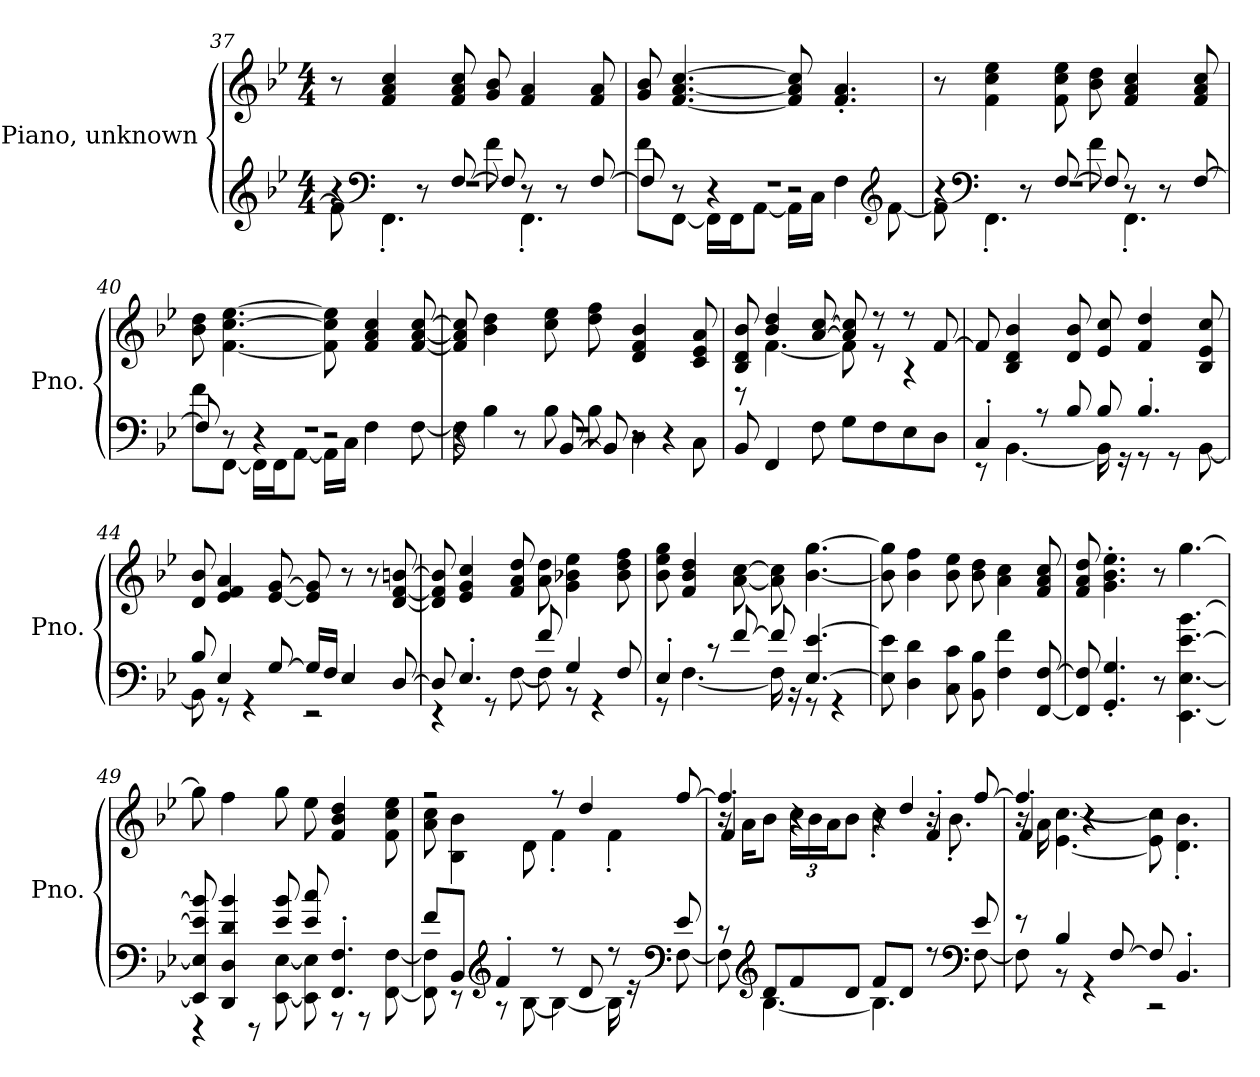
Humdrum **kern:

**kern	**kern
*part1	*part1
*staff2	*staff1
*I"Piano, unknown	*
*I'Pno.	*
*clefG2	*clefG2
*k[b-e-]	*k[b-e-]
*M4/4	*M4/4
=37	=37
*^	*
*	*^	*
1r	8f\]	4r	8r
*clefF4	*	*	*
.	4.FF'\	.	4f/ 4a/ 4cc/
.	.	8r	.
.	.	[8F/	8f/ 8a/ 8cc/
.	8f\	8F/]	8g/ 8b-/
.	4.FF'\	8r	4f/ 4a/
.	.	8r	.
.	.	[8F/	8f/ 8a/
!!LO:LB:g=z
=38	=38	=38	=38
1r	8f\L	8F/]	8g/ 8b-/
.	[8FF\J	8r	[4.f/ [4.a/ [4.cc/
.	16FF\LL]	4r	.
.	16FF\J	.	.
.	[8AA\J	.	.
.	16AA\LL]	2r	8f/] 8a/] 8cc/]
.	16C\JJ	.	.
.	4F\	.	4.f/' 4.a/'
*clefG2	*	*	*
.	[8f\	.	.
=39	=39	=39	=39
1r	8f\]	4r	8r
*clefF4	*	*	*
.	4.FF'\	.	4f\ 4cc\ 4ee-\
.	.	8r	.
.	.	[8F/	8f\ 8cc\ 8ee-\
.	8f\	8F/]	8b-\ 8dd\
.	4.FF'\	8r	4f/ 4a/ 4cc/
.	.	8r	.
.	.	[8F/	8f/ 8a/ 8cc/
=40	=40	=40	=40
1r	8f\L	8F/]	8b-\ 8dd\
.	[8FF\J	8r	[4.f\ [4.cc\ [4.ee-\
.	16FF\LL]	4r	.
.	16FF\J	.	.
.	[8AA\J	.	.
.	16AA\LL]	2r	8f\] 8cc\] 8ee-\]
.	16C\JJ	.	.
.	4F\	.	4f/ 4a/ 4cc/
.	[8F\	.	[8f/ [8a/ [8cc/
!!LO:LB:g=z
=41	=41	=41	=41
1r	8F\]	4r	8f/] 8a/] 8cc/]
.	4B-\	.	4b-\ 4dd\
.	.	8r	.
.	8B-\	[8BB-/	8cc\ 8ee-\
.	8B-\	8BB-/]	8dd\ 8ff\
.	4D\	8r	4d/ 4f/ 4b-/
.	.	4r	.
.	8C\	.	8c/ 8e-/ 8a/
*v	*v	*v	*
=42	=42
*	*^
8BB-/	8B-/ 8d/ 8b-/	8r
4FF/	4b-/ 4dd/	[4.f\
8F\	[8a/ [8cc/	.
8G\L	8a/] 8cc/]	8f\]
8F\	8r	8r
8E-\	8r	4r
8D\J	[8f/	.
*	*v	*v
=43	=43
*^	*
4C'/	8r	8f/]
.	[4.BB-\	4B-/ 4d/ 4b-/
8r	.	.
8B-/	.	8d/ 8b-/
8B-/	16BB-\]	8e-/ 8cc/
.	16r	.
4.B-'/	8r	4f/ 4dd/
.	8r	.
.	[8BB-\	8B-/ 8e-/ 8cc/
!!LO:LB:g=z
=44	=44	=44
8B-/	8BB-\]	8d/ 8b-/
4E-/	8r	4e-/ 4f/ 4a/
.	4r	.
[8G/	.	[8e-/ [8g/
16G/LL]	2r	8e-/] 8g/]
16F/JJ	.	.
4E-/	.	8r
.	.	8r
[8D/	.	[8d/ [8f/ [8bn/
=45	=45	=45
8D/]	4r	8d/] 8f/] 8b/]
4.E-'/	.	4e-/ 4g/ 4cc/
.	8r	.
.	[8F\	8f/ 8a/ 8dd/
8f/	8F\]	8a\ 8dd\
4G/	8r	4g\ 4b-X\ 4ee-\
.	4r	.
8F/	.	8b-\ 8dd\ 8ff\
=46	=46	=46
4E-'/	8r	8b-\ 8ee-\ 8gg\
.	[4.F\	4f/ 4b-/ 4dd/
8r	.	.
[8f/	.	[8a\ [8cc\
8f/]	16F\]	8a\] 8cc\]
.	16r	.
[4.E-/ [4.e-/	8r	[4.b-\ [4.gg\
.	4r	.
*v	*v	*
=47	=47
8E-\] 8e-\]	8b-\] 8gg\]
4D\ 4d\	4b-\ 4ff\
8C\ 8c\	8b-\ 8ee-\
8BB-\ 8B-\	8b-\ 8dd\
4F\ 4f\	4a\ 4cc\
[8FF/ [8F/	8f/ 8a/ 8cc/
!!LO:LB:g=z
=48	=48
8FF/] 8F/]	8f/ 8a/ 8dd/
4.GG/' 4.G/'	4.g\' 4.b-\' 4.ee-\'
8r	8r
[4.EE-\ [4.E-\ [4.e-\ [4.b-\	[4.gg\
=49	=49
*^	*
8EE-/] 8E-/] 8e-/] 8b-/]	4r	8gg\]
4DD/ 4D/ 4d/ 4b-/	.	4ff\
.	8r	.
8e-/ 8b-/	[8EE-\ [8E-\	8gg\
8e-/ 8cc/	8EE-\] 8E-\]	8ee-\
4.FF/' 4.F/'	8r	4f/ 4b-/ 4dd/
.	8r	.
.	[8FF\ [8F\	8f\ 8cc\ 8ee-\
=50	=50	=50
*	*	*^
8f/L	8FF\] 8F\]	2r	8a\ 8cc\
8BB-/J	8r	.	4B-\ 4b-\
*clefG2	*	*	*
4f'/	8r	.	.
.	[8B-\	.	8d\
8r	4B-\_	8r	4f'\
8d/	.	4dd/	.
8r	16B-\]	.	4f'\
.	16r	.	.
*clefF4	*	*	*
8e-/	[8F\	[8ff/	.
!!LO:LB:g=z
=51	=51	=51	=51
*	*	*	*^
8r	8F\]	4ff/]	16r	4f'/
.	.	.	16a\KL	.
*clefG2	*	*	*	*
8d/L	[4.B-\	.	8b-\J	.
*	*	*	*Xbrackettup	*
8f/	.	4r	24cc\LL	4r
.	.	.	24b-\	.
.	.	.	24a\J	.
8d/J	.	.	8b-\J	.
8f/L	4.B-\]	8r	4cc'\	4r
8d/J	.	4dd/	.	.
8r	.	.	16r	4f'/
.	.	.	8.b-'\	.
*clefF4	*	*	*	*
8e-/	[8F\	[8ff/	.	.
=52	=52	=52	=52	=52
8r	8F\]	4ff/]	16r	4f'/
.	.	.	16a\	.
4B-/	8r	.	[4.e-\ [4.cc\	.
.	4r	4r	.	4r
[8F/	.	.	.	.
8F/]	2r	2r	8e-\] 8cc\]	2r
4.BB-'/	.	.	4.d\' 4.b-\'	.
*v	*v	*	*	*
*	*v	*v	*v
=	=
*-	*-
